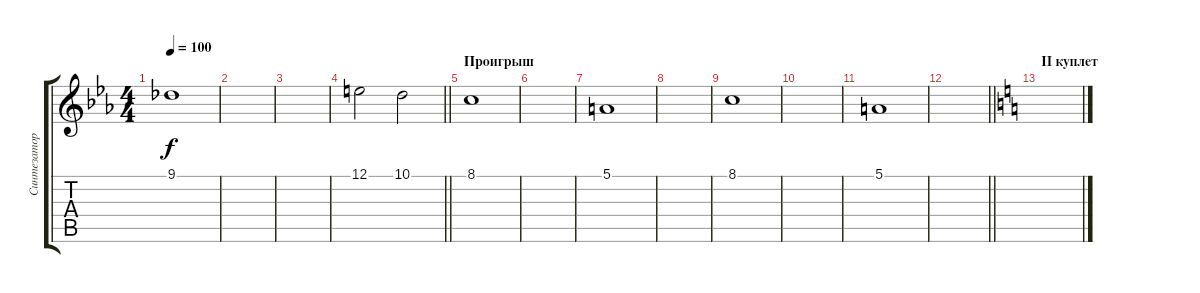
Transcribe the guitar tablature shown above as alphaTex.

\track ("Синтезатор" "Синтезатор") {instrument fx4atmosphere}
\staff {score tabs}
\tuning (E4 B3 G3 D3 A2 E2) {hide}
\ts (4 4)
\tempo 100
\clef g2
\ks cminor
9.1.1{dy f} |
|
|
\barLineRight lightlight
12.1.2 10.1.2 |
\section ("" "Проигрыш")
8.1.1 |
|
5.1.1 |
|
8.1.1 |
|
5.1.1 |
\barLineRight lightlight
|
\section ("" "II куплет")
\ks aminor
